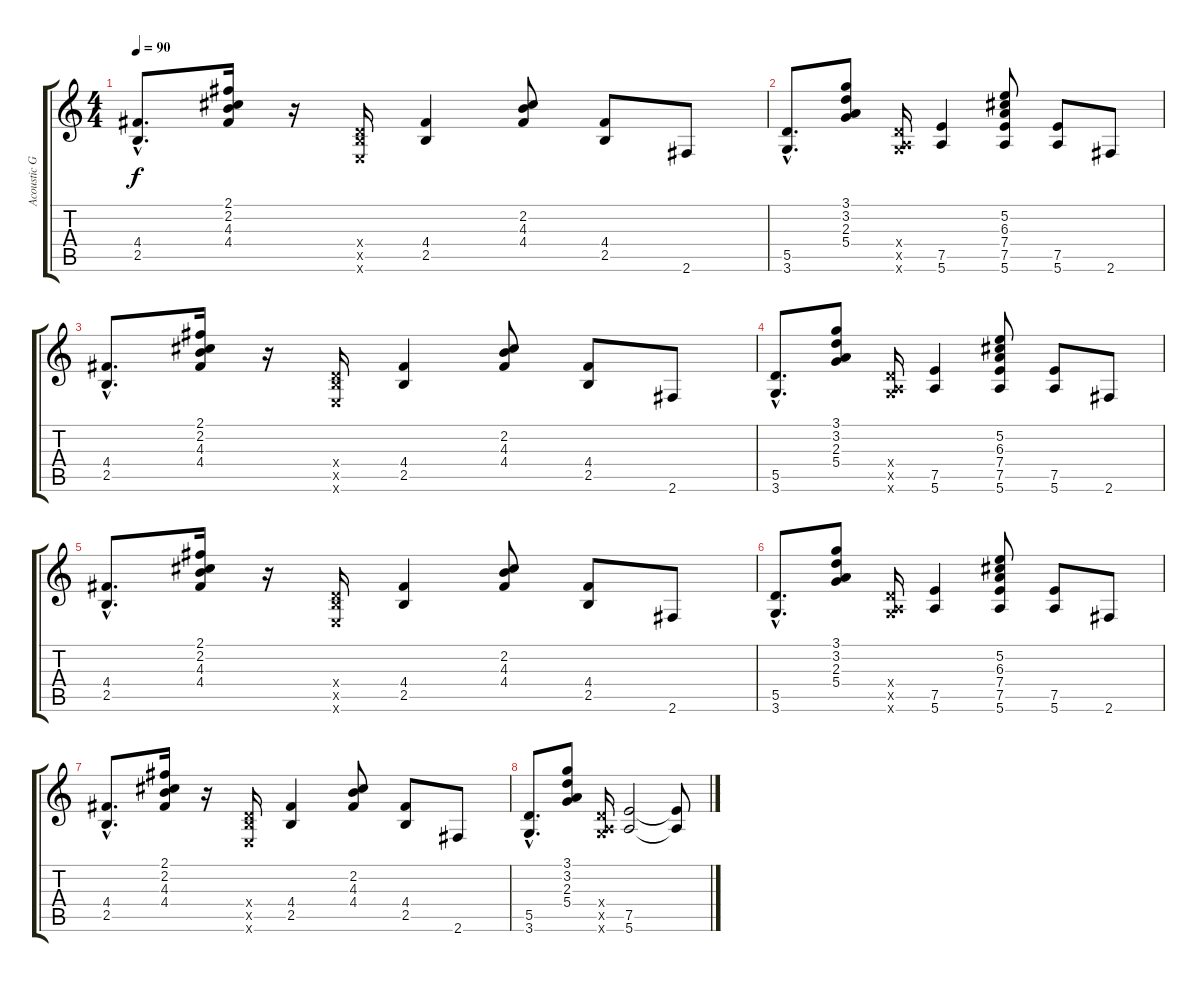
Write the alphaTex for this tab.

\track ("Acoustic Gtr." "Acoustic G") {instrument acousticguitarsteel}
\staff {score tabs}
\tuning (E4 B3 G3 D3 A2 E2) {hide}
\ts (4 4)
\tempo 90
\clef g2
\ks c
(4.4{hac} 2.5{hac}).8{d dy f} (2.1 2.2 4.3 4.4).16 r.16 (0.4{x} 2.5{x} 0.6{x}).16 (4.4 2.5).4 (2.2 4.3 4.4).8 (4.4 2.5).8 2.6.8 |
(5.5{hac} 3.6{hac}).8{d} (3.1 3.2 2.3 5.4).8 (0.4{x} 0.5{x} 3.6{x}).16 (7.5 5.6).4 (5.2 6.3 7.4 7.5 5.6).8 (7.5 5.6).8 2.6.8 |
(4.4{hac} 2.5{hac}).8{d} (2.1 2.2 4.3 4.4).16 r.16 (0.4{x} 2.5{x} 0.6{x}).16 (4.4 2.5).4 (2.2 4.3 4.4).8 (4.4 2.5).8 2.6.8 |
(5.5{hac} 3.6{hac}).8{d} (3.1 3.2 2.3 5.4).8 (0.4{x} 0.5{x} 3.6{x}).16 (7.5 5.6).4 (5.2 6.3 7.4 7.5 5.6).8 (7.5 5.6).8 2.6.8 |
(4.4{hac} 2.5{hac}).8{d} (2.1 2.2 4.3 4.4).16 r.16 (0.4{x} 2.5{x} 0.6{x}).16 (4.4 2.5).4 (2.2 4.3 4.4).8 (4.4 2.5).8 2.6.8 |
(5.5{hac} 3.6{hac}).8{d} (3.1 3.2 2.3 5.4).8 (0.4{x} 0.5{x} 3.6{x}).16 (7.5 5.6).4 (5.2 6.3 7.4 7.5 5.6).8 (7.5 5.6).8 2.6.8 |
(4.4{hac} 2.5{hac}).8{d} (2.1 2.2 4.3 4.4).16 r.16 (0.4{x} 2.5{x} 0.6{x}).16 (4.4 2.5).4 (2.2 4.3 4.4).8 (4.4 2.5).8 2.6.8 |
(5.5{hac} 3.6{hac}).8{d} (3.1 3.2 2.3 5.4).8 (0.4{x} 0.5{x} 3.6{x}).16 (7.5 5.6).2 (7.5{t} 5.6{t}).8
